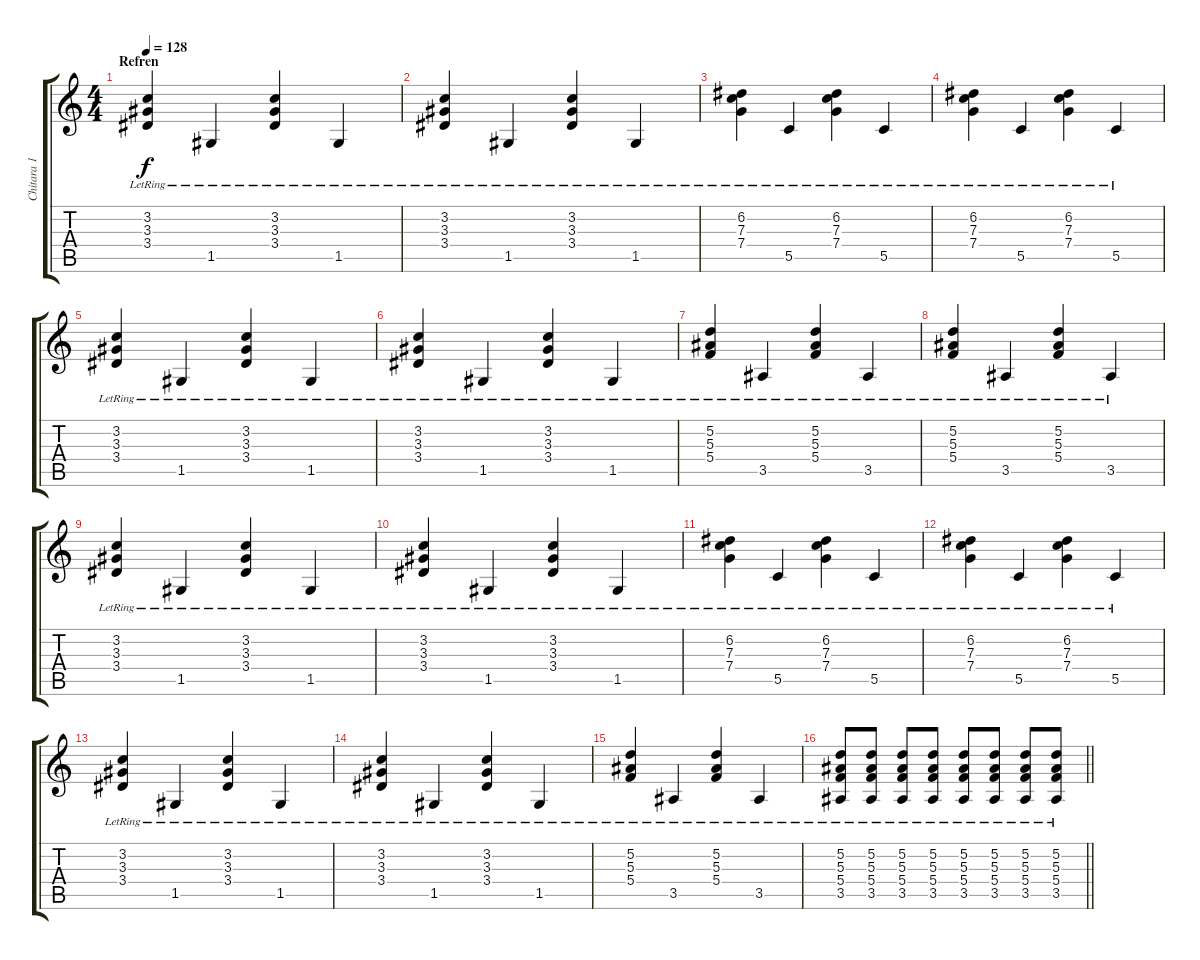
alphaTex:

\track ("Chitara 1" "Chitara 1") {instrument acousticguitarsteel}
\staff {score tabs}
\tuning (D4 A3 F3 C3 G2 C2) {hide}
\ts (4 4)
\section ("" "Refren")
\tempo 128
\clef g2
\ks c
(3.2{lr} 3.3{lr} 3.4{lr}).4{dy f} 1.5{lr}.4 (3.2{lr} 3.3{lr} 3.4{lr}).4 1.5{lr}.4 |
(3.2{lr} 3.3{lr} 3.4{lr}).4 1.5{lr}.4 (3.2{lr} 3.3{lr} 3.4{lr}).4 1.5{lr}.4 |
(6.2{lr} 7.3{lr} 7.4{lr}).4 5.5{lr}.4 (6.2{lr} 7.3{lr} 7.4{lr}).4 5.5{lr}.4 |
(6.2{lr} 7.3{lr} 7.4{lr}).4 5.5{lr}.4 (6.2{lr} 7.3{lr} 7.4{lr}).4 5.5{lr}.4 |
(3.2{lr} 3.3{lr} 3.4{lr}).4 1.5{lr}.4 (3.2{lr} 3.3{lr} 3.4{lr}).4 1.5{lr}.4 |
(3.2{lr} 3.3{lr} 3.4{lr}).4 1.5{lr}.4 (3.2{lr} 3.3{lr} 3.4{lr}).4 1.5{lr}.4 |
(5.2{lr} 5.3{lr} 5.4{lr}).4 3.5{lr}.4 (5.2{lr} 5.3{lr} 5.4{lr}).4 3.5{lr}.4 |
(5.2{lr} 5.3{lr} 5.4{lr}).4 3.5{lr}.4 (5.2{lr} 5.3{lr} 5.4{lr}).4 3.5{lr}.4 |
(3.2{lr} 3.3{lr} 3.4{lr}).4 1.5{lr}.4 (3.2{lr} 3.3{lr} 3.4{lr}).4 1.5{lr}.4 |
(3.2{lr} 3.3{lr} 3.4{lr}).4 1.5{lr}.4 (3.2{lr} 3.3{lr} 3.4{lr}).4 1.5{lr}.4 |
(6.2{lr} 7.3{lr} 7.4{lr}).4 5.5{lr}.4 (6.2{lr} 7.3{lr} 7.4{lr}).4 5.5{lr}.4 |
(6.2{lr} 7.3{lr} 7.4{lr}).4 5.5{lr}.4 (6.2{lr} 7.3{lr} 7.4{lr}).4 5.5{lr}.4 |
(3.2{lr} 3.3{lr} 3.4{lr}).4 1.5{lr}.4 (3.2{lr} 3.3{lr} 3.4{lr}).4 1.5{lr}.4 |
(3.2{lr} 3.3{lr} 3.4{lr}).4 1.5{lr}.4 (3.2{lr} 3.3{lr} 3.4{lr}).4 1.5{lr}.4 |
(5.2{lr} 5.3{lr} 5.4{lr}).4 3.5{lr}.4 (5.2{lr} 5.3{lr} 5.4{lr}).4 3.5{lr}.4 |
\barLineRight lightlight
(5.2{lr} 5.3{lr} 5.4{lr} 3.5).8 (5.2 5.3 5.4 3.5{lr}).8 (5.2{lr} 5.3{lr} 5.4{lr} 3.5).8 (5.2 5.3 5.4 3.5{lr}).8 (5.2{lr} 5.3{lr} 5.4{lr} 3.5).8 (5.2 5.3 5.4 3.5{lr}).8 (5.2{lr} 5.3{lr} 5.4{lr} 3.5).8 (5.2 5.3 5.4 3.5{lr}).8
